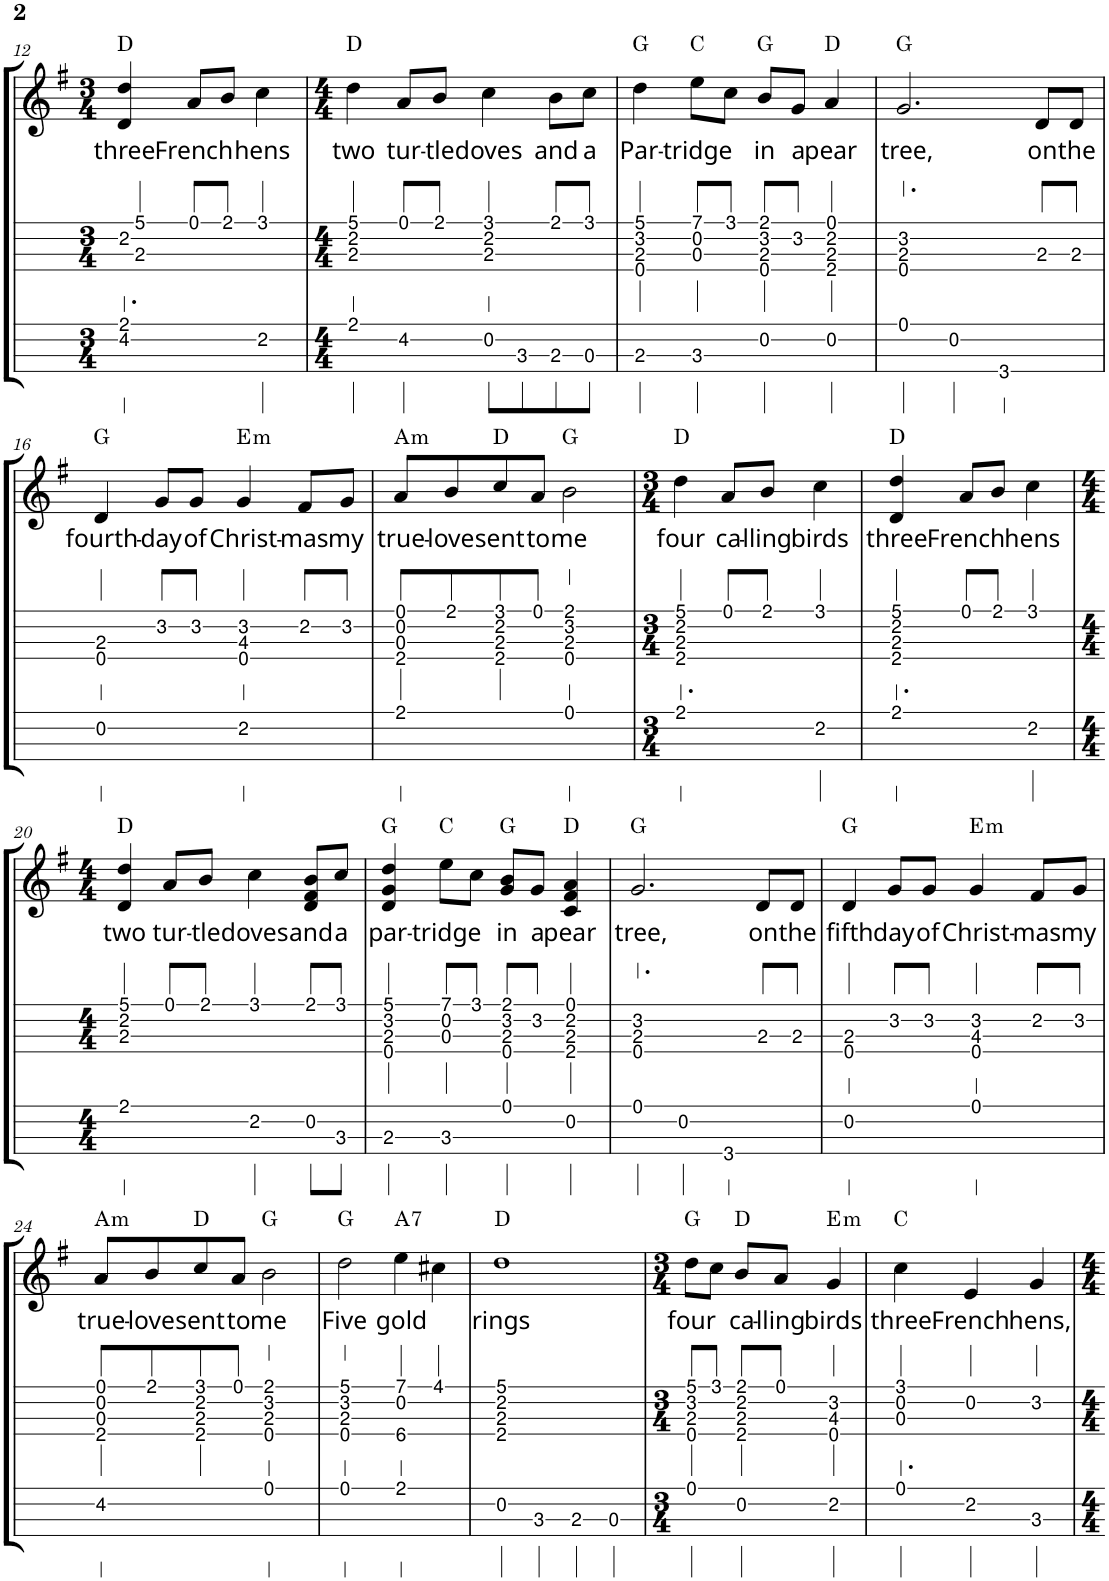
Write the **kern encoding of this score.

**kern	**kern	**kern	**text	**harte
*part3	*part2	*part1	*part1	*part1
*staff3	*staff2	*staff1	*staff1	*
*I"Bass Guitar	*I"Ukulele	*I"Mandolin	*	*
!!LO:PB:g=z
*	*	*clefG2	*	*
*k[f#]	*k[f#]	*k[f#]	*	*
*G:	*G:	*G:	*	*
*M3/4	*M3/4	*M3/4	*	*
=12	=12	=12	=12	=12
*	*^	*	*	*
!	!	!	!	!LO:LY:b	!
2FF#\ 2AA\	4d/ 4dd/	2.f#\	4d/ 4dd/	three	D:maj
!	!	!	!	!LO:LY:b	!
.	8a/L	.	8a/L	French	.
.	8b/J	.	8b/J	.	.
!	!	!	!	!LO:LY:b	!
4EE\	4cc/	.	4cc\	hens	.
=13	=13	=13	=13	=13	=13
*M4/4	*M4/4	*	*M4/4	*	*
!	!	!	!	!LO:LY:b	!
4AA\	4dd/	2d\ 2f#\	4dd\	two	D:maj
!	!	!	!	!LO:LY:b	!
4FF#\	8a/L	.	8a/L	tur-	.
!	!	!	!	!LO:LY:b	!
.	8b/J	.	8b/J	-tle	.
!	!	!	!	!LO:LY:b	!
8DD\L	4cc/	2d\ 2f#\	4cc\	doves	.
8CC\	.	.	.	.	.
!	!	!	!	!LO:LY:b	!
8BBB\	8b/L	.	8b\L	and	.
!	!	!	!	!LO:LY:b	!
8AAA\J	8cc/J	.	8cc\J	a	.
=14	=14	=14	=14	=14	=14
!	!	!	!	!LO:LY:b	!
4BBB\	4dd/	4G\ 4d\ 4g\	4dd\	Par-	G:maj
!	!	!	!	!LO:LY:b	!
4CC\	8ee/L	4c\ 4e\	8ee\L	-tridge	C:maj
.	8cc/J	.	8cc\J	.	.
!	!	!	!	!LO:LY:b	!
4DD\	8b/L	4G\ 4d\ 4g\	8b/L	in	G:maj
!	!	!	!	!LO:LY:b	!
.	8g/J	.	8g/J	a	.
!	!	!	!	!LO:LY:b	!
4DD\	4a/	4A\ 4d\ 4f#\	4a/	pear	D:maj
=15	=15	=15	=15	=15	=15
!	!	!	!	!LO:LY:b	!
4GG\	2.g/	1G 1d	2.g/	tree,	G:maj
4DD\	.	.	.	.	.
2GGG\	.	.	.	.	.
!	!	!	!	!LO:LY:b	!
.	8d/L	.	8d/L	on	.
!	!	!	!	!LO:LY:b	!
.	8d/J	.	8d/J	the	.
!!LO:LB:g=z
=16	=16	=16	=16	=16	=16
!	!	!	!	!LO:LY:b	!
2DD\	4d/	2G\	4d/	fourth-	G:maj
!	!	!	!	!LO:LY:b	!
.	8g/L	.	8g/L	-day	.
!	!	!	!	!LO:LY:b	!
.	8g/J	.	8g/J	of	.
!	!	!	!	!LO:LY:b	!LO:H:kt=m
2EE\	4g/	2G\ 2e\	4g/	Christ-	E:min
!	!	!	!	!LO:LY:b	!
.	8f#/L	.	8f#/L	-mas	.
!	!	!	!	!LO:LY:b	!
.	8g/J	.	8g/J	my	.
=17	=17	=17	=17	=17	=17
!	!	!	!	!LO:LY:b	!LO:H:kt=m
2AA\	8a/L	4A\ 4c\ 4e\	8a/L	true-	A:min
!	!	!	!	!LO:LY:b	!
.	8b/	.	8b/	-love	.
!	!	!	!	!LO:LY:b	!
.	8cc/	4A\ 4d\ 4f#\	8cc/	sent	D:maj
!	!	!	!	!LO:LY:b	!
.	8a/J	.	8a/J	to	.
!	!	!	!	!LO:LY:b	!
2GG\	2b/	2G\ 2d\ 2g\	2b\	me	G:maj
=18	=18	=18	=18	=18	=18
*M3/4	*M3/4	*	*M3/4	*	*
!	!	!	!	!LO:LY:b	!
2AA\	4dd/	2.A\ 2.d\ 2.f#\	4dd\	four	D:maj
!	!	!	!	!LO:LY:b	!
.	8a/L	.	8a/L	ca-	.
!	!	!	!	!LO:LY:b	!
.	8b/J	.	8b/J	-lling	.
!	!	!	!	!LO:LY:b	!
4EE\	4cc/	.	4cc\	birds	.
=19	=19	=19	=19	=19	=19
!	!	!	!	!LO:LY:b	!
2AA\	4dd/	2.A\ 2.d\ 2.f#\	4d/ 4dd/	three	D:maj
!	!	!	!	!LO:LY:b	!
.	8a/L	.	8a/L	French	.
.	8b/J	.	8b/J	.	.
!	!	!	!	!LO:LY:b	!
4EE\	4cc/	.	4cc\	hens	.
!!LO:LB:g=z
=20	=20	=20	=20	=20	=20
*M4/4	*M4/4	*	*M4/4	*	*
!	!	!	!	!LO:LY:b	!
2AA\	4dd/	1d 1f#	4d/ 4dd/	two	D:maj
!	!	!	!	!LO:LY:b	!
.	8a/L	.	8a/L	tur-	.
!	!	!	!	!LO:LY:b	!
.	8b/J	.	8b/J	-tle	.
!	!	!	!	!LO:LY:b	!
4EE\	4cc/	.	4cc\	doves	.
!	!	!	!	!LO:LY:b	!
8DD\L	8b/L	.	8d/ 8f#/ 8b/L	and	.
!	!	!	!	!LO:LY:b	!
8CC\J	8cc/J	.	8cc/J	a	.
=21	=21	=21	=21	=21	=21
!	!	!	!	!LO:LY:b	!
4BBB\	4dd/	4G\ 4d\ 4g\	4d/ 4g/ 4dd/	par-	G:maj
!	!	!	!	!LO:LY:b	!
4CC\	8ee/L	4c\ 4e\	8ee\L	-tridge	C:maj
.	8cc/J	.	8cc\J	.	.
!	!	!	!	!LO:LY:b	!
4GG\	8b/L	4G\ 4d\ 4g\	8g/ 8b/L	in	G:maj
!	!	!	!	!LO:LY:b	!
.	8g/J	.	8g/J	a	.
!	!	!	!	!LO:LY:b	!
4DD\	4a/	4A\ 4d\ 4f#\	4c/ 4f#/ 4a/	pear	D:maj
=22	=22	=22	=22	=22	=22
!	!	!	!	!LO:LY:b	!
4GG\	2.g/	1G 1d	2.g/	tree,	G:maj
4DD\	.	.	.	.	.
2GGG\	.	.	.	.	.
!	!	!	!	!LO:LY:b	!
.	8d/L	.	8d/L	on	.
!	!	!	!	!LO:LY:b	!
.	8d/J	.	8d/J	the	.
=23	=23	=23	=23	=23	=23
!	!	!	!	!LO:LY:b	!
2DD\	4d/	2G\	4d/	fifth	G:maj
!	!	!	!	!LO:LY:b	!
.	8g/L	.	8g/L	day	.
!	!	!	!	!LO:LY:b	!
.	8g/J	.	8g/J	of	.
!	!	!	!	!LO:LY:b	!LO:H:kt=m
2GG\	4g/	2G\ 2e\	4g/	Christ-	E:min
!	!	!	!	!LO:LY:b	!
.	8f#/L	.	8f#/L	-mas	.
!	!	!	!	!LO:LY:b	!
.	8g/J	.	8g/J	my	.
!!LO:LB:g=z
=24	=24	=24	=24	=24	=24
!	!	!	!	!LO:LY:b	!LO:H:kt=m
2FF#\	8a/L	4A\ 4c\ 4e\	8a/L	true-	A:min
!	!	!	!	!LO:LY:b	!
.	8b/	.	8b/	-love	.
!	!	!	!	!LO:LY:b	!
.	8cc/	4A\ 4d\ 4f#\	8cc/	sent	D:maj
!	!	!	!	!LO:LY:b	!
.	8a/J	.	8a/J	to	.
!	!	!	!	!LO:LY:b	!
2GG\	2b/	2G\ 2d\ 2g\	2b\	me	G:maj
=25	=25	=25	=25	=25	=25
!	!	!	!	!LO:LY:b	!
2GG\	2dd/	2G\ 2d\ 2g\	2dd\	Five	G:maj
!	!	!	!	!LO:LY:b	!LO:H:kt=7
2AA\	4ee/	2c#\ 2e\	4ee\	gold	A:7
.	4cc#/	.	4cc#X\	.	.
=26	=26	=26	=26	=26	=26
!	!	!	!	!LO:LY:b	!
4DD\	1dd	1A 1d 1f#	1dd	rings	D:maj
4CC\	.	.	.	.	.
4BBB\	.	.	.	.	.
4AAA\	.	.	.	.	.
=27	=27	=27	=27	=27	=27
*M3/4	*M3/4	*	*M3/4	*	*
!	!	!	!	!LO:LY:b	!
4GG\	8dd/L	4G\ 4d\ 4g\	8dd\L	four	G:maj
.	8cc/J	.	8cc\J	.	.
!	!	!	!	!LO:LY:b	!
4DD\	8b/L	4A\ 4d\ 4f#\	8b/L	ca-	D:maj
!	!	!	!	!LO:LY:b	!
.	8a/J	.	8a/J	-lling	.
!	!	!	!	!LO:LY:b	!LO:H:kt=m
4EE\	4g/	4G\ 4e\	4g/	birds	E:min
=28	=28	=28	=28	=28	=28
!	!	!	!	!LO:LY:b	!
4GG\	4cc/	2.c\ 2.e\	4cc\	three	C:maj
!	!	!	!	!LO:LY:b	!
4EE\	4e/	.	4e/	French	.
!	!	!	!	!LO:LY:b	!
4CC\	4g/	.	4g/	hens,	.
*	*v	*v	*	*	*
=	=	=	=	=
*-	*-	*-	*-	*-
